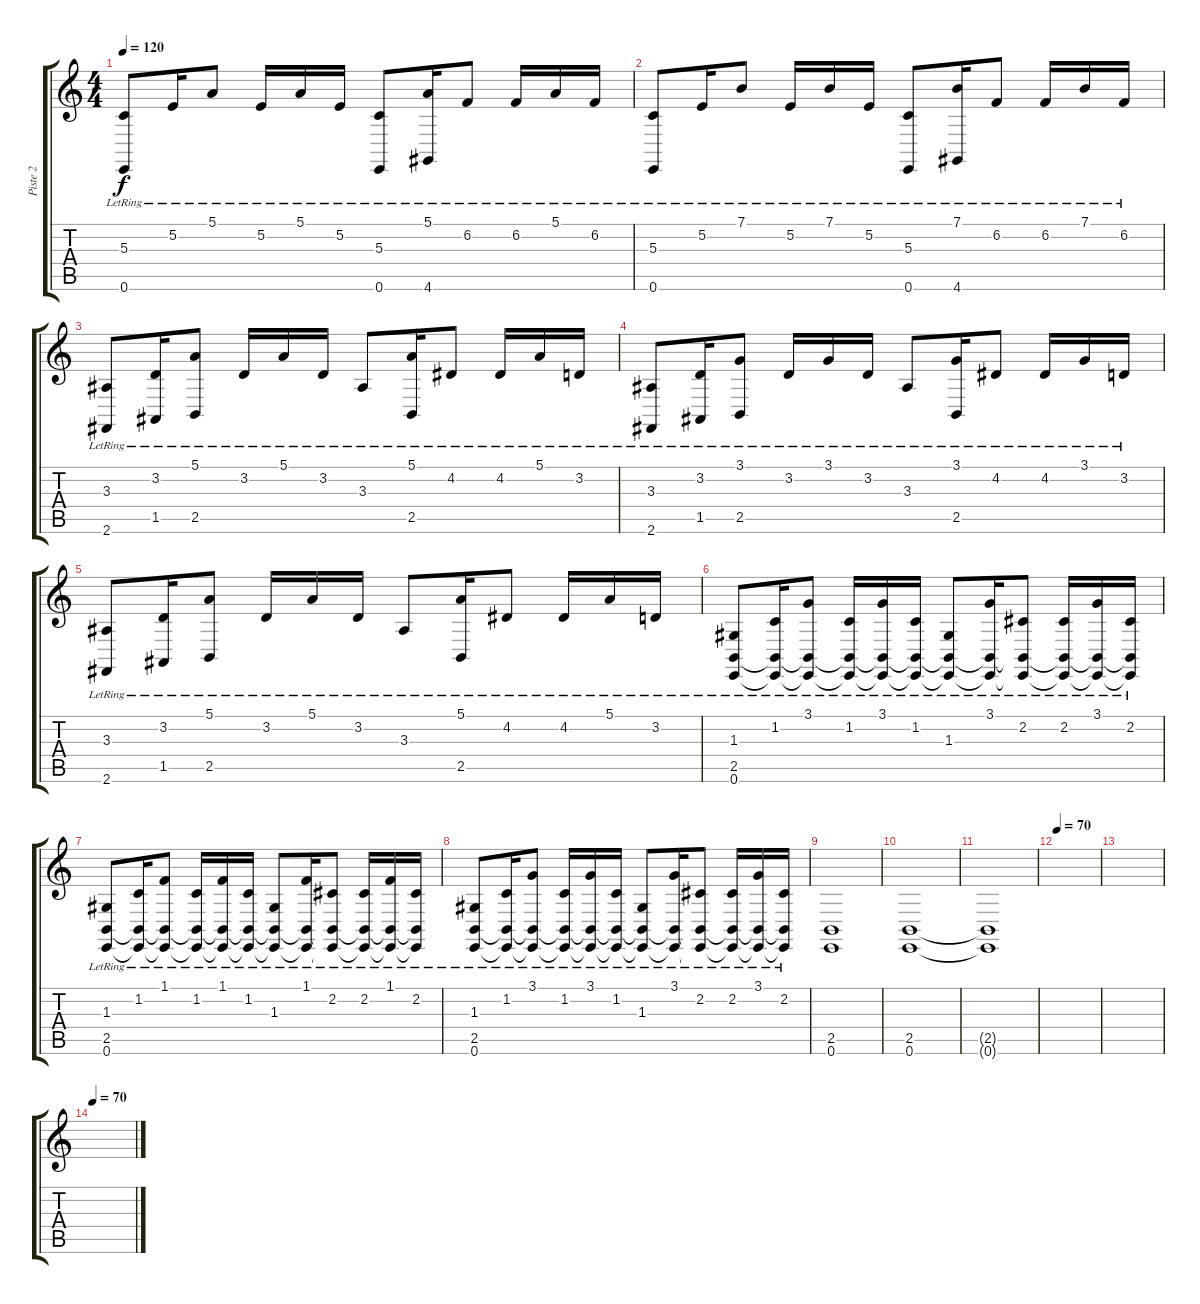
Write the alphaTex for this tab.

\track ("Piste 2" "Piste 2") {instrument acousticgrandpiano}
\staff {score tabs}
\tuning (E4 B3 G3 D3 A2 E2) {hide}
\ts (4 4)
\tempo 120
\clef g2
\ks c
(5.3{lr} 0.6).8{dy f} 5.2{lr}.16 5.1{lr}.8 5.2{lr}.16 5.1{lr}.16 5.2{lr}.16 (5.3{lr} 0.6).8 (5.1{lr} 4.6).16 6.2{lr}.8 6.2{lr}.16 5.1{lr}.16 6.2{lr}.16 |
(5.3{lr} 0.6).8 5.2{lr}.16 7.1{lr}.8 5.2{lr}.16 7.1{lr}.16 5.2{lr}.16 (5.3{lr} 0.6).8 (7.1{lr} 4.6).16 6.2{lr}.8 6.2{lr}.16 7.1{lr}.16 6.2{lr}.16 |
(3.3{lr} 2.6).8 (3.2{lr} 1.5).16 (5.1{lr} 2.5).8 3.2{lr}.16 5.1{lr}.16 3.2{lr}.16 3.3{lr}.8 (5.1{lr} 2.5).16 4.2{lr}.8 4.2{lr}.16 5.1{lr}.16 3.2{lr}.16 |
(3.3{lr} 2.6).8 (3.2{lr} 1.5).16 (3.1{lr} 2.5).8 3.2{lr}.16 3.1{lr}.16 3.2{lr}.16 3.3{lr}.8 (3.1{lr} 2.5).16 4.2{lr}.8 4.2{lr}.16 3.1{lr}.16 3.2{lr}.16 |
(3.3{lr} 2.6).8 (3.2{lr} 1.5).16 (5.1{lr} 2.5).8 3.2{lr}.16 5.1{lr}.16 3.2{lr}.16 3.3{lr}.8 (5.1{lr} 2.5).16 4.2{lr}.8 4.2{lr}.16 5.1{lr}.16 3.2{lr}.16 |
(1.3{lr} 2.5 0.6).8 (1.2{lr} 2.5{t} 0.6{t}).16 (3.1{lr} 2.5{t} 0.6{t}).8 (1.2{lr} 2.5{t} 0.6{t}).16 (3.1{lr} 2.5{t} 0.6{t}).16 (1.2{lr} 2.5{t} 0.6{t}).16 (1.3{lr} 2.5{t} 0.6{t}).8 (3.1{lr} 2.5{t} 0.6{t}).16 (2.2{lr} 2.5{t} 0.6{t}).8 (2.2{lr} 2.5{t} 0.6{t}).16 (3.1{lr} 2.5{t} 0.6{t}).16 (2.2{lr} 2.5{t} 0.6{t}).16 |
(1.3{lr} 2.5 0.6).8 (1.2{lr} 2.5{t} 0.6{t}).16 (1.1{lr} 2.5{t} 0.6{t}).8 (1.2{lr} 2.5{t} 0.6{t}).16 (1.1{lr} 2.5{t} 0.6{t}).16 (1.2{lr} 2.5{t} 0.6{t}).16 (1.3{lr} 2.5{t} 0.6{t}).8 (1.1{lr} 2.5{t} 0.6{t}).16 (2.2{lr} 2.5{t} 0.6{t}).8 (2.2{lr} 2.5{t} 0.6{t}).16 (1.1{lr} 2.5{t} 0.6{t}).16 (2.2{lr} 2.5{t} 0.6{t}).16 |
(1.3{lr} 2.5 0.6).8 (1.2{lr} 2.5{t} 0.6{t}).16 (3.1{lr} 2.5{t} 0.6{t}).8 (1.2{lr} 2.5{t} 0.6{t}).16 (3.1{lr} 2.5{t} 0.6{t}).16 (1.2{lr} 2.5{t} 0.6{t}).16 (1.3{lr} 2.5{t} 0.6{t}).8 (3.1{lr} 2.5{t} 0.6{t}).16 (2.2{lr} 2.5{t} 0.6{t}).8 (2.2{lr} 2.5{t} 0.6{t}).16 (3.1{lr} 2.5{t} 0.6{t}).16 (2.2{lr} 2.5{t} 0.6{t}).16 |
(2.5 0.6).1 |
(2.5 0.6).1 |
(2.5{t} 0.6{t}).1 |
\tempo 70
|
|
\tempo 70
